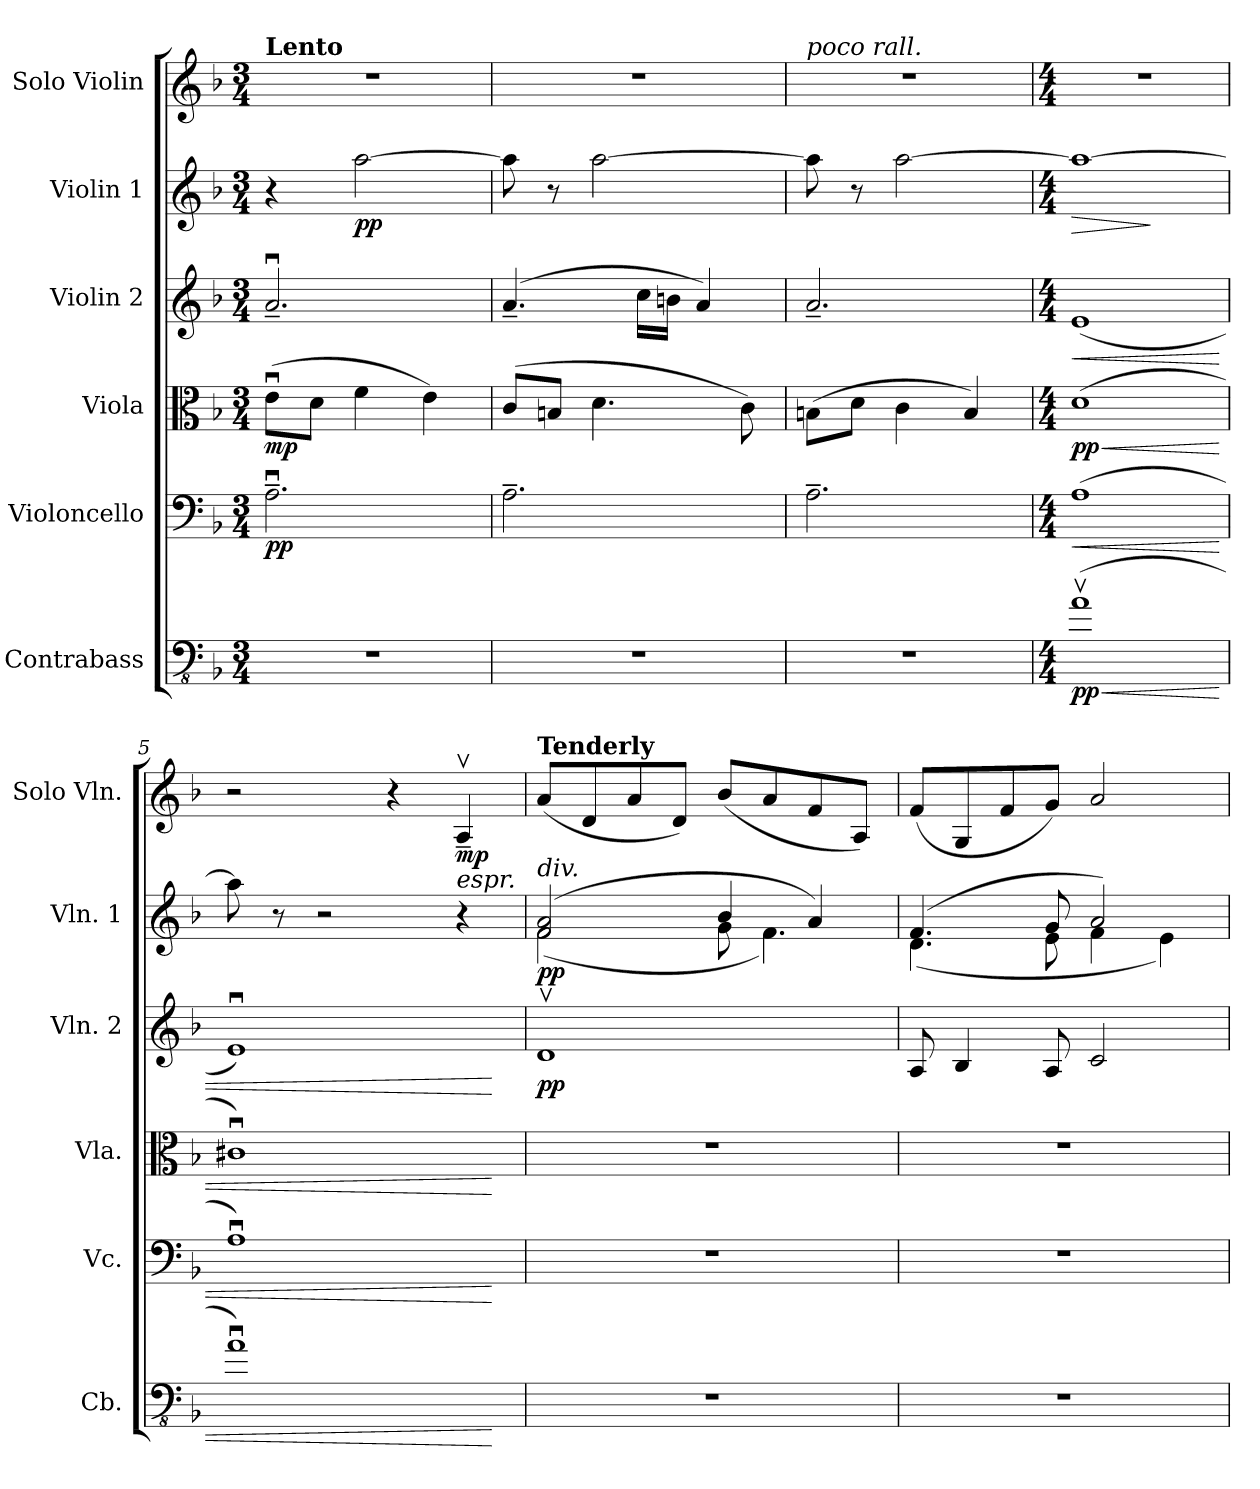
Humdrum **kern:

**kern	**dynam	**kern	**dynam	**kern	**dynam	**kern	**dynam	**kern	**dynam	**kern	**dynam
*part6	*part6	*part5	*part5	*part4	*part4	*part3	*part3	*part2	*part2	*part1	*part1
*staff6	*staff6	*staff5	*staff5	*staff4	*staff4	*staff3	*staff3	*staff2	*staff2	*staff1	*staff1
*I"Contrabass	*	*I"Violoncello	*	*I"Viola	*	*I"Violin 2	*	*I"Violin 1	*	*I"Solo Violin	*
*I'Cb.	*	*I'Vc.	*	*I'Vla.	*	*I'Vln. 2	*	*I'Vln. 1	*	*I'Solo Vln.	*
*clefFv4	*	*clefF4	*	*clefC3	*	*clefG2	*	*clefG2	*	*clefG2	*
*ITrd7c12	*	*	*	*	*	*	*	*	*	*	*
*k[b-]	*	*k[b-]	*	*k[b-]	*	*k[b-]	*	*k[b-]	*	*k[b-]	*
*M3/4	*	*M3/4	*	*M3/4	*	*M3/4	*	*M3/4	*	*M3/4	*
=1	=1	=1	=1	=1	=1	=1	=1	=1	=1	=1	=1
!	!	!	!	!	!	!	!	!	!	!LO:TX:a:B:t=Lento	!
!	!	!	!LO:DY:b	!	!LO:DY:b	!	!	!	!	!	!
2.r	.	2.Au~\	pp	(8eu\L	mp	2.au~/	.	4r	.	2.r	.
.	.	.	.	8d\J	.	.	.	.	.	.	.
!	!	!	!	!	!	!	!	!	!LO:DY:b	!	!
.	.	.	.	4f\	.	.	.	[2aa\	pp	.	.
.	.	.	.	4e\)	.	.	.	.	.	.	.
=2	=2	=2	=2	=2	=2	=2	=2	=2	=2	=2	=2
2.r	.	2.A~\	.	(8c/L	.	(4.a~/	.	8aa\]	.	2.r	.
.	.	.	.	8Bn/J	.	.	.	8r	.	.	.
.	.	.	.	4.d\	.	.	.	[2aa\	.	.	.
.	.	.	.	.	.	16cc\LL	.	.	.	.	.
.	.	.	.	.	.	16bn\JJ	.	.	.	.	.
.	.	.	.	.	.	4a/)	.	.	.	.	.
.	.	.	.	8c\)	.	.	.	.	.	.	.
=3	=3	=3	=3	=3	=3	=3	=3	=3	=3	=3	=3
!	!	!	!	!	!	!	!	!	!	!LO:TX:a:i:t=poco rall.	!
2.r	.	2.A~\	.	(8Bn\L	.	2.a~/	.	8aa\]	.	2.r	.
.	.	.	.	8d\J	.	.	.	8r	.	.	.
.	.	.	.	4c\	.	.	.	[2aa\	.	.	.
.	.	.	.	4B/)	.	.	.	.	.	.	.
=4	=4	=4	=4	=4	=4	=4	=4	=4	=4	=4	=4
*M4/4	*	*M4/4	*	*M4/4	*	*M4/4	*	*M4/4	*	*M4/4	*
!	!LO:HP:b	!	!LO:HP:b	!	!LO:HP:b	!	!LO:HP:b	!	!LO:HP:b	!	!
!	!LO:DY:n=1:b	!	!	!	!LO:DY:n=1:b	!	!	!	!	!	!
(1AAv	< pp	(1A	<	(1d	< pp	(1e	<	1aa_	>	1r	.
.	.	.	.	.	.	.	.	.	]	.	.
=5	=5	=5	=5	=5	=5	=5	=5	=5	=5	=5	=5
1AAu)	.	1Au)	.	1c#Xu)	.	1eu)	.	8aa\]	.	2r	.
.	.	.	.	.	.	.	.	8r	.	.	.
.	.	.	.	.	.	.	.	2r	.	.	.
.	.	.	.	.	.	.	.	.	.	4r	.
!	!	!	!	!	!	!	!	!	!	!LO:TX:b:i:t=espr.	!
!	!	!	!	!	!	!	!	!	!	!	!LO:DY:b
.	.	.	.	.	.	.	.	4r	.	4Av~/	mp
.	[	.	[	.	[	.	[	.	.	.	.
=6	=6	=6	=6	=6	=6	=6	=6	=6	=6	=6	=6
*	*	*	*	*	*	*	*	*^	*	*	*
!!LO:REH:place=s1:a:B:fs=14:t=A
!	!	!	!	!	!	!	!	!	!	!	!LO:TX:a:B:t=Tenderly	!
!	!	!	!	!	!	!	!	!LO:TX:a:i:t=div.	!	!	!	!
!	!	!	!	!	!	!	!LO:DY:b	!	!	!LO:DY:b	!	!
1r	.	1r	.	1r	.	1dv	pp	(2f/ 2a/	(2f\	pp	(8a/L	.
.	.	.	.	.	.	.	.	.	.	.	8d/	.
.	.	.	.	.	.	.	.	.	.	.	8a/	.
.	.	.	.	.	.	.	.	.	.	.	8d/J)	.
.	.	.	.	.	.	.	.	4b-/	8g\	.	(8b-/L	.
.	.	.	.	.	.	.	.	.	4.f\)	.	8a/	.
.	.	.	.	.	.	.	.	4a/)	.	.	8f/	.
.	.	.	.	.	.	.	.	.	.	.	8A/J)	.
=7	=7	=7	=7	=7	=7	=7	=7	=7	=7	=7	=7	=7
1r	.	1r	.	1r	.	8A/	.	(4.f/	(4.d\	.	(8f/L	.
.	.	.	.	.	.	4B-/	.	.	.	.	8G/	.
.	.	.	.	.	.	.	.	.	.	.	8f/	.
.	.	.	.	.	.	8A/	.	8g/	8e\	.	8g/J)	.
.	.	.	.	.	.	2c/	.	2a/)	4f\	.	2a/	.
.	.	.	.	.	.	.	.	.	4e\)	.	.	.
*	*	*	*	*	*	*	*	*v	*v	*	*	*
=	=	=	=	=	=	=	=	=	=	=	=
*-	*-	*-	*-	*-	*-	*-	*-	*-	*-	*-	*-
